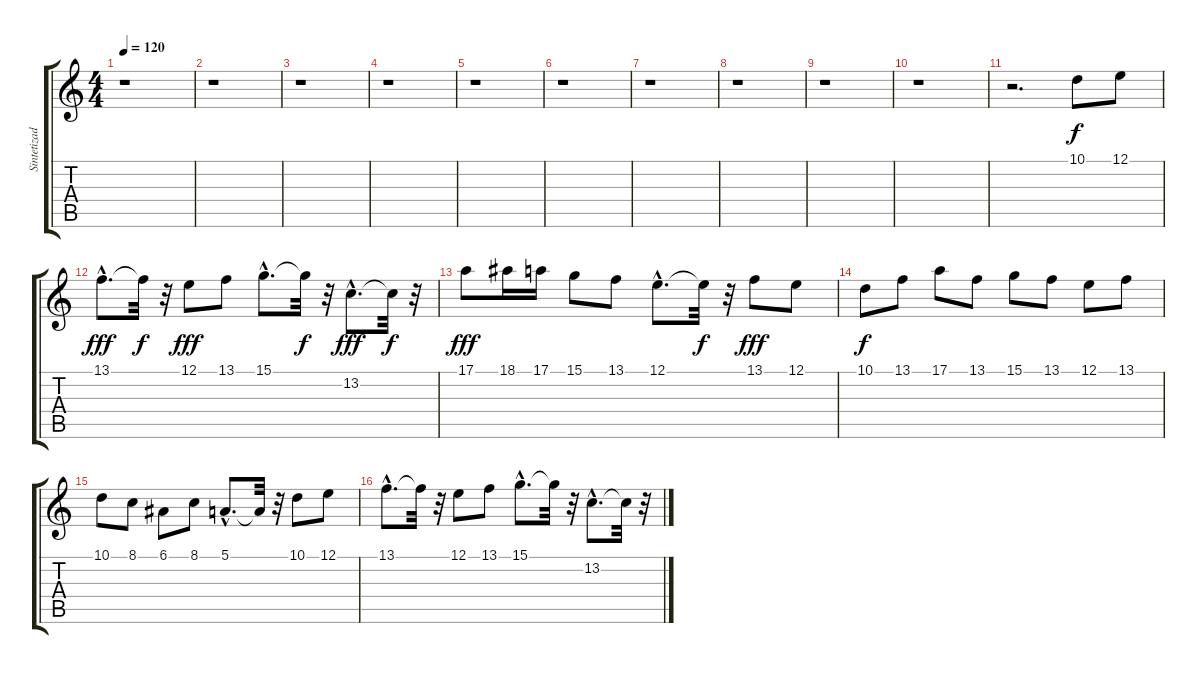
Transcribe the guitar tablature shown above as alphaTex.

\track ("Sintetizador 1" "Sintetizad") {instrument violin}
\staff {score tabs}
\tuning (E4 B3 G3 D3 A2 E2) {hide}
\ts (4 4)
\tempo 120
\clef g2
\ks c
r.1{dy f} |
r.1 |
r.1 |
r.1 |
r.1 |
r.1 |
r.1 |
r.1 |
r.1 |
r.1 |
r.2{d} 10.1.8 12.1.8 |
13.1{hac}.8{d dy fff} 13.1{t}.32{dy f} r.32 12.1.8{dy fff} 13.1.8 15.1{hac}.8{d} 15.1{t}.32{dy f} r.32 13.2{hac}.8{d dy fff} 13.2{t}.32{dy f} r.32 |
17.1.8{dy fff} 18.1.16 17.1.16 15.1.8 13.1.8 12.1{hac}.8{d} 12.1{t}.32{dy f} r.32 13.1.8{dy fff} 12.1.8 |
10.1.8{dy f} 13.1.8 17.1.8 13.1.8 15.1.8 13.1.8 12.1.8 13.1.8 |
10.1.8 8.1.8 6.1.8 8.1.8 5.1{hac}.8{d} 5.1{t}.32 r.32 10.1.8 12.1.8 |
13.1{hac}.8{d} 13.1{t}.32 r.32 12.1.8 13.1.8 15.1{hac}.8{d} 15.1{t}.32 r.32 13.2{hac}.8{d} 13.2{t}.32 r.32
